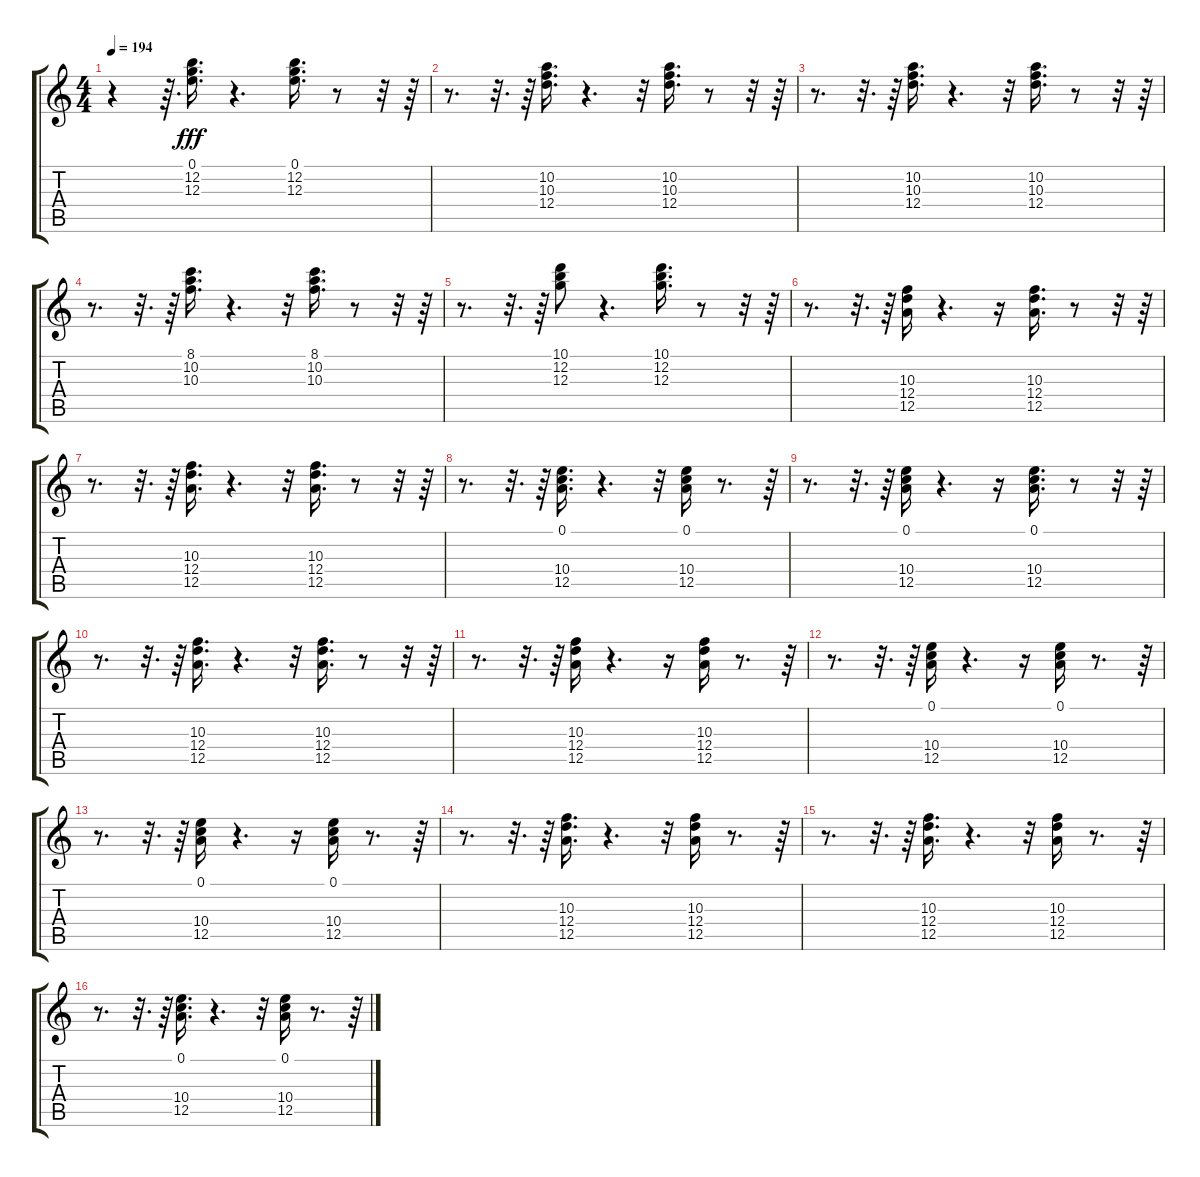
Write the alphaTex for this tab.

\track "" {instrument electricguitarclean}
\staff {score tabs}
\tuning (E4 B3 G3 D3 A2 E2) {hide}
\ts (4 4)
\tempo 194
\clef g2
\ks c
r.4{dy fff} r.64{d} (0.1 12.2 12.3).16{d} r.4{d} (0.1 12.2 12.3).16{d} r.8 r.32 r.64 |
r.8{d} r.32{d} r.64 (10.2 10.3 12.4).16{d} r.4{d} r.32 (10.2 10.3 12.4).16{d} r.8 r.32 r.64 |
r.8{d} r.32{d} r.64 (10.2 10.3 12.4).16{d} r.4{d} r.32 (10.2 10.3 12.4).16{d} r.8 r.32 r.64 |
r.8{d} r.32{d} r.64 (8.1 10.2 10.3).16{d} r.4{d} r.32 (8.1 10.2 10.3).16{d} r.8 r.32 r.64 |
r.8{d} r.32{d} r.64 (10.1 12.2 12.3).8 r.4{d} (10.1 12.2 12.3).16{d} r.8 r.32 r.64 |
r.8{d} r.32{d} r.64 (10.3 12.4 12.5).16 r.4{d} r.16 (10.3 12.4 12.5).16{d} r.8 r.32 r.64 |
r.8{d} r.32{d} r.64 (10.3 12.4 12.5).16{d} r.4{d} r.32 (10.3 12.4 12.5).16{d} r.8 r.32 r.64 |
r.8{d} r.32{d} r.64 (0.1 10.4 12.5).16{d} r.4{d} r.32 (0.1 10.4 12.5).16 r.8{d} r.64 |
r.8{d} r.32{d} r.64 (0.1 10.4 12.5).16 r.4{d} r.16 (0.1 10.4 12.5).16{d} r.8 r.32 r.64 |
r.8{d} r.32{d} r.64 (10.3 12.4 12.5).16{d} r.4{d} r.32 (10.3 12.4 12.5).16{d} r.8 r.32 r.64 |
r.8{d} r.32{d} r.64 (10.3 12.4 12.5).16 r.4{d} r.16 (10.3 12.4 12.5).16 r.8{d} r.64 |
r.8{d} r.32{d} r.64 (0.1 10.4 12.5).16 r.4{d} r.16 (0.1 10.4 12.5).16 r.8{d} r.64 |
r.8{d} r.32{d} r.64 (0.1 10.4 12.5).16 r.4{d} r.16 (0.1 10.4 12.5).16 r.8{d} r.64 |
r.8{d} r.32{d} r.64 (10.3 12.4 12.5).16{d} r.4{d} r.32 (10.3 12.4 12.5).16 r.8{d} r.64 |
r.8{d} r.32{d} r.64 (10.3 12.4 12.5).16{d} r.4{d} r.32 (10.3 12.4 12.5).16 r.8{d} r.64 |
r.8{d} r.32{d} r.64 (0.1 10.4 12.5).16{d} r.4{d} r.32 (0.1 10.4 12.5).16 r.8{d} r.64
